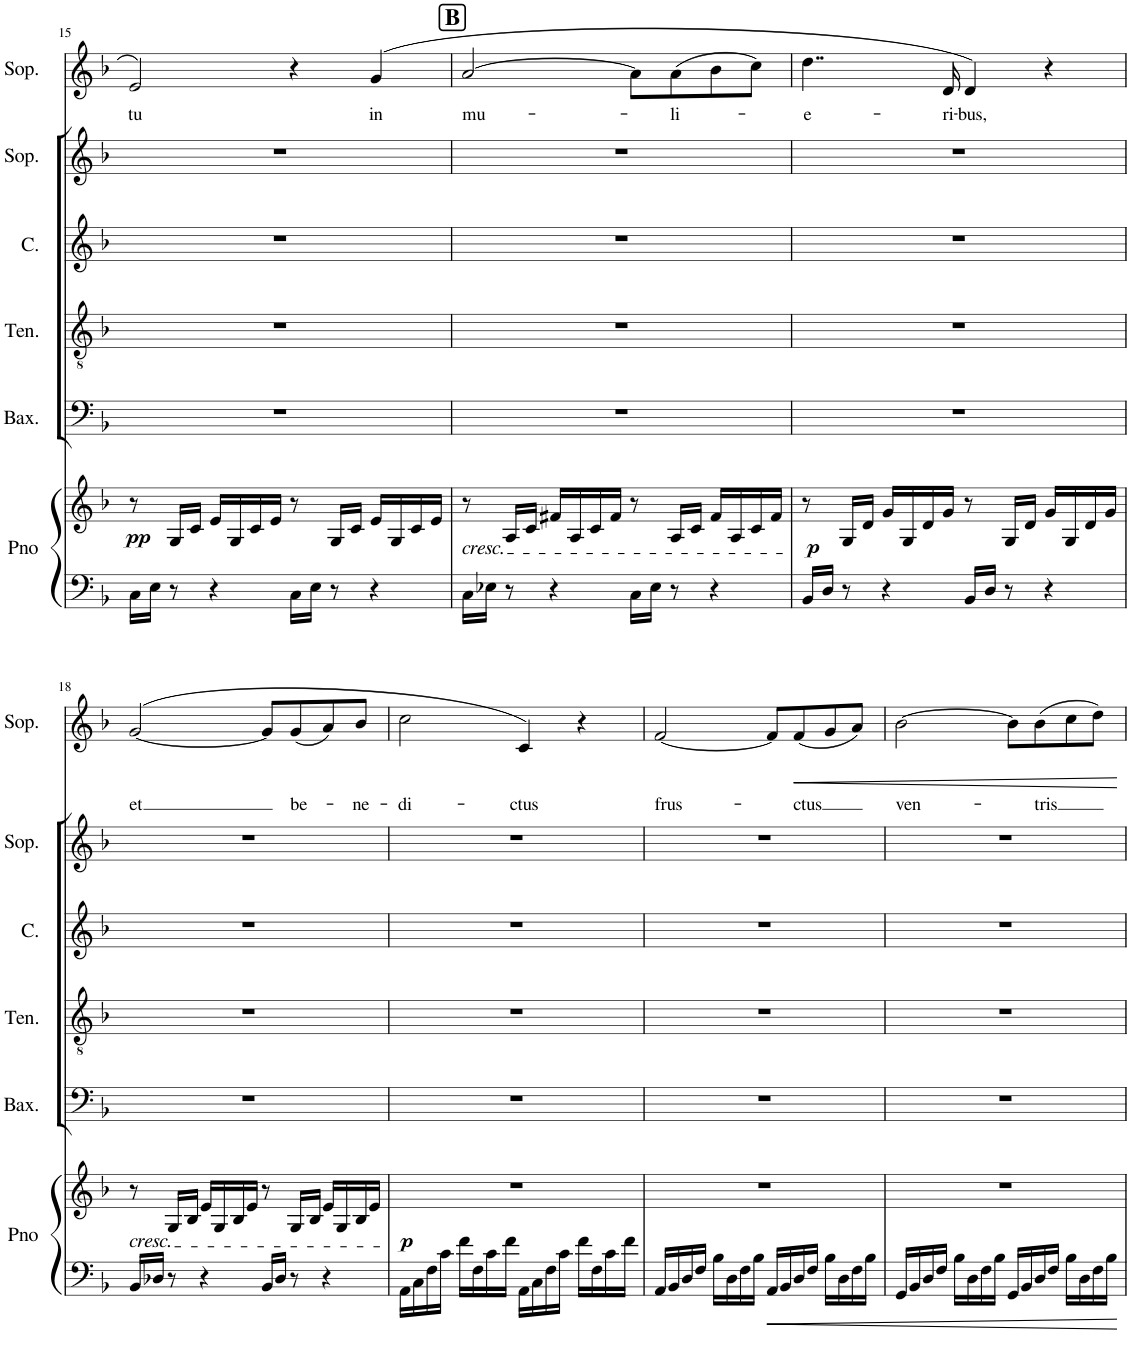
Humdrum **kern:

**kern	**kern	**dynam	**kern	**kern	**kern	**kern	**kern	**text	**dynam
*part6	*part6	*part6	*part5	*part4	*part3	*part2	*part1	*part1	*part1
*staff7	*staff6	*staff6/7	*staff5	*staff4	*staff3	*staff2	*staff1	*staff1	*staff1
*I"Piano	*	*	*I"Baixo	*I"Tenor	*I"Contralto	*I"Soprano	*I"Soprano	*	*
*I'Pno	*	*	*I'Bax.	*I'Ten.	*I'C.	*I'Sop.	*I'Sop.	*	*
!!LO:PB:g=z
*clefF4	*clefG2	*	*clefF4	*clefGv2	*clefG2	*clefG2	*clefG2	*	*
*k[b-]	*k[b-]	*	*k[b-]	*k[b-]	*k[b-]	*k[b-]	*k[b-]	*	*
*M4/4	*M4/4	*	*M4/4	*M4/4	*M4/4	*M4/4	*M4/4	*	*
=15	=15	=15	=15	=15	=15	=15	=15	=15	=15
!	!	!LO:DY:b	!	!	!	!	!	!LO:LY:b	!
16C\LL	8r	pp	1r	1r	1r	1r	2e/	tu	.
16E\JJ	.	.	.	.	.	.	.	.	.
8r	16G/LL	.	.	.	.	.	.	.	.
.	16c/JJ	.	.	.	.	.	.	.	.
4r	16e/LL	.	.	.	.	.	.	.	.
.	16G/	.	.	.	.	.	.	.	.
.	16c/	.	.	.	.	.	.	.	.
.	16e/JJ	.	.	.	.	.	.	.	.
16C\LL	8r	.	.	.	.	.	4r	.	.
16E\JJ	.	.	.	.	.	.	.	.	.
8r	16G/LL	.	.	.	.	.	.	.	.
.	16c/JJ	.	.	.	.	.	.	.	.
!	!	!	!	!	!	!	!	!LO:LY:b	!
4r	16e/LL	.	.	.	.	.	(4g/	in	.
.	16G/	.	.	.	.	.	.	.	.
.	16c/	.	.	.	.	.	.	.	.
.	16e/JJ	.	.	.	.	.	.	.	.
!!LO:REH:place=s1:a:B:cj:fs=14:t=B
=16	=16	=16	=16	=16	=16	=16	=16	=16	=16
!	!LO:TX:b:i:t=cresc.	!	!	!	!	!	!	!	!
!	!	!	!	!	!	!	!	!LO:LY:b	!
16C\LL	8r	.	1r	1r	1r	1r	[2a/	mu-	.
16E-X\JJ	.	.	.	.	.	.	.	.	.
8r	16A/LL	.	.	.	.	.	.	.	.
.	16c/JJ	.	.	.	.	.	.	.	.
4r	16f#X/LL	.	.	.	.	.	.	.	.
.	16A/	.	.	.	.	.	.	.	.
.	16c/	.	.	.	.	.	.	.	.
.	16f#/JJ	.	.	.	.	.	.	.	.
16C\LL	8r	.	.	.	.	.	8a\L]	.	.
16E-\JJ	.	.	.	.	.	.	.	.	.
!	!	!	!	!	!	!	!	!LO:LY:b	!
8r	16A/LL	.	.	.	.	.	(8a\	-li-	.
.	16c/JJ	.	.	.	.	.	.	.	.
4r	16f#/LL	.	.	.	.	.	8b-\	.	.
.	16A/	.	.	.	.	.	.	.	.
.	16c/	.	.	.	.	.	8cc\J)	.	.
.	16f#/JJ	.	.	.	.	.	.	.	.
=17	=17	=17	=17	=17	=17	=17	=17	=17	=17
!	!	!LO:DY:b	!	!	!	!	!	!LO:LY:b	!
16BB-/LL	8r	p	1r	1r	1r	1r	4..dd\	-e-	.
16D/JJ	.	.	.	.	.	.	.	.	.
8r	16G/LL	.	.	.	.	.	.	.	.
.	16d/JJ	.	.	.	.	.	.	.	.
4r	16g/LL	.	.	.	.	.	.	.	.
.	16G/	.	.	.	.	.	.	.	.
.	16d/	.	.	.	.	.	.	.	.
!	!	!	!	!	!	!	!	!LO:LY:b	!
.	16g/JJ	.	.	.	.	.	16d/	-ri-	.
!	!	!	!	!	!	!	!	!LO:LY:b	!
16BB-/LL	8r	.	.	.	.	.	4d/)	-bus,	.
16D/JJ	.	.	.	.	.	.	.	.	.
8r	16G/LL	.	.	.	.	.	.	.	.
.	16d/JJ	.	.	.	.	.	.	.	.
4r	16g/LL	.	.	.	.	.	4r	.	.
.	16G/	.	.	.	.	.	.	.	.
.	16d/	.	.	.	.	.	.	.	.
.	16g/JJ	.	.	.	.	.	.	.	.
!!LO:LB:g=z
=18	=18	=18	=18	=18	=18	=18	=18	=18	=18
!	!LO:TX:b:i:t=cresc.	!	!	!	!	!	!	!	!
!	!	!	!	!	!	!	!	!LO:LY:b	!
16BB-/LL	8r	.	1r	1r	1r	1r	([2g/	et	.
16D-X/JJ	.	.	.	.	.	.	.	.	.
8r	16G/LL	.	.	.	.	.	.	.	.
.	16B-/JJ	.	.	.	.	.	.	.	.
4r	16e/LL	.	.	.	.	.	.	.	.
.	16G/	.	.	.	.	.	.	.	.
.	16B-/	.	.	.	.	.	.	.	.
.	16e/JJ	.	.	.	.	.	.	.	.
16BB-/LL	8r	.	.	.	.	.	8g/L]	.	.
16D-/JJ	.	.	.	.	.	.	.	.	.
!	!	!	!	!	!	!	!	!LO:LY:b	!
8r	16G/LL	.	.	.	.	.	(8g/	be-	.
.	16B-/JJ	.	.	.	.	.	.	.	.
4r	16e/LL	.	.	.	.	.	8a/)	.	.
.	16G/	.	.	.	.	.	.	.	.
!	!	!	!	!	!	!	!	!LO:LY:b	!
.	16B-/	.	.	.	.	.	8b-/J	-ne-	.
.	16e/JJ	.	.	.	.	.	.	.	.
=19	=19	=19	=19	=19	=19	=19	=19	=19	=19
!	!	!LO:DY:b	!	!	!	!	!	!LO:LY:b	!
16AA\LL	1r	p	1r	1r	1r	1r	2cc\	-di-	.
16C\	.	.	.	.	.	.	.	.	.
16F\	.	.	.	.	.	.	.	.	.
16c\JJ	.	.	.	.	.	.	.	.	.
16f\LL	.	.	.	.	.	.	.	.	.
16F\	.	.	.	.	.	.	.	.	.
16c\	.	.	.	.	.	.	.	.	.
16f\JJ	.	.	.	.	.	.	.	.	.
!	!	!	!	!	!	!	!	!LO:LY:b	!
16AA\LL	.	.	.	.	.	.	4c/)	-ctus	.
16C\	.	.	.	.	.	.	.	.	.
16F\	.	.	.	.	.	.	.	.	.
16c\JJ	.	.	.	.	.	.	.	.	.
16f\LL	.	.	.	.	.	.	4r	.	.
16F\	.	.	.	.	.	.	.	.	.
16c\	.	.	.	.	.	.	.	.	.
16f\JJ	.	.	.	.	.	.	.	.	.
=20	=20	=20	=20	=20	=20	=20	=20	=20	=20
!	!	!	!	!	!	!	!	!LO:LY:b	!
16AA/LL	1r	.	1r	1r	1r	1r	[2f/	frus-	.
16BB-/	.	.	.	.	.	.	.	.	.
16D/	.	.	.	.	.	.	.	.	.
16F/JJ	.	.	.	.	.	.	.	.	.
16B-\LL	.	.	.	.	.	.	.	.	.
16D\	.	.	.	.	.	.	.	.	.
16F\	.	.	.	.	.	.	.	.	.
16B-\JJ	.	.	.	.	.	.	.	.	.
16AA/LL	.	.	.	.	.	.	8f/L]	.	.
16BB-/	.	.	.	.	.	.	.	.	.
!	!	!	!	!	!	!	!	!LO:LY:b	!LO:HP:b
16D/	.	.	.	.	.	.	(8f/	-ctus	<
16F/JJ	.	.	.	.	.	.	.	.	.
16B-\LL	.	.	.	.	.	.	8g/	.	.
16D\	.	.	.	.	.	.	.	.	.
16F\	.	.	.	.	.	.	8a/J)	.	.
16B-\JJ	.	.	.	.	.	.	.	.	.
=21	=21	=21	=21	=21	=21	=21	=21	=21	=21
!	!	!	!	!	!	!	!	!LO:LY:b	!
16GG/LL	1r	.	1r	1r	1r	1r	[2b-\	ven-	.
16BB-/	.	.	.	.	.	.	.	.	.
16D/	.	.	.	.	.	.	.	.	.
16F/JJ	.	.	.	.	.	.	.	.	.
16B-\LL	.	.	.	.	.	.	.	.	.
16D\	.	.	.	.	.	.	.	.	.
16F\	.	.	.	.	.	.	.	.	.
16B-\JJ	.	.	.	.	.	.	.	.	.
16GG/LL	.	.	.	.	.	.	8b-\L]	.	.
16BB-/	.	.	.	.	.	.	.	.	.
!	!	!	!	!	!	!	!	!LO:LY:b	!
16D/	.	.	.	.	.	.	(8b-\	-tris	.
16F/JJ	.	.	.	.	.	.	.	.	.
16B-\LL	.	.	.	.	.	.	8cc\	.	.
16D\	.	.	.	.	.	.	.	.	.
16F\	.	.	.	.	.	.	8dd\J)	.	.
16B-\JJ	.	.	.	.	.	.	.	.	.
.	.	.	.	.	.	.	.	.	[
=	=	=	=	=	=	=	=	=	=
*-	*-	*-	*-	*-	*-	*-	*-	*-	*-
